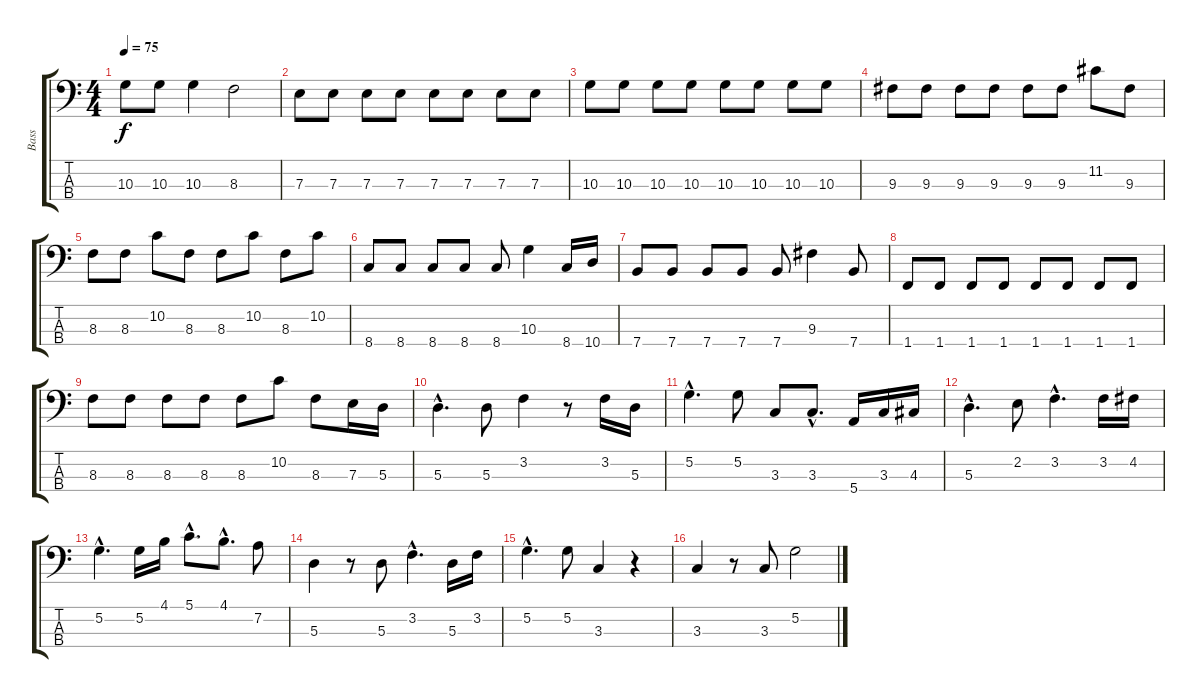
\track ("Bass" "Bass") {instrument electricbassfinger}
\staff {score tabs}
\tuning (G2 D2 A1 E1) {hide}
\ts (4 4)
\tempo 75
\clef f4
\ks c
10.3.8{dy f} 10.3.8 10.3.4 8.3.2 |
7.3.8 7.3.8 7.3.8 7.3.8 7.3.8 7.3.8 7.3.8 7.3.8 |
10.3.8 10.3.8 10.3.8 10.3.8 10.3.8 10.3.8 10.3.8 10.3.8 |
9.3.8 9.3.8 9.3.8 9.3.8 9.3.8 9.3.8 11.2.8 9.3.8 |
8.3.8 8.3.8 10.2.8 8.3.8 8.3.8 10.2.8 8.3.8 10.2.8 |
8.4.8 8.4.8 8.4.8 8.4.8 8.4.8 10.3.4 8.4.16 10.4.16 |
7.4.8 7.4.8 7.4.8 7.4.8 7.4.8 9.3.4 7.4.8 |
1.4.8 1.4.8 1.4.8 1.4.8 1.4.8 1.4.8 1.4.8 1.4.8 |
8.3.8 8.3.8 8.3.8 8.3.8 8.3.8 10.2.8 8.3.8 7.3.16 5.3.16 |
5.3{hac}.4{d} 5.3.8 3.2.4 r.8 3.2.16 5.3.16 |
5.2{hac}.4{d} 5.2.8 3.3.8 3.3{hac}.8{d} 5.4.16 3.3.16 4.3.16 |
5.3{hac}.4{d} 2.2.8 3.2{hac}.4{d} 3.2.16 4.2.16 |
5.2{hac}.4{d} 5.2.16 4.1.16 5.1{hac}.8{d} 4.1{hac}.8{d} 7.2.8 |
5.3.4 r.8 5.3.8 3.2{hac}.4{d} 5.3.16 3.2.16 |
5.2{hac}.4{d} 5.2.8 3.3.4 r.4 |
3.3.4 r.8 3.3.8 5.2.2
